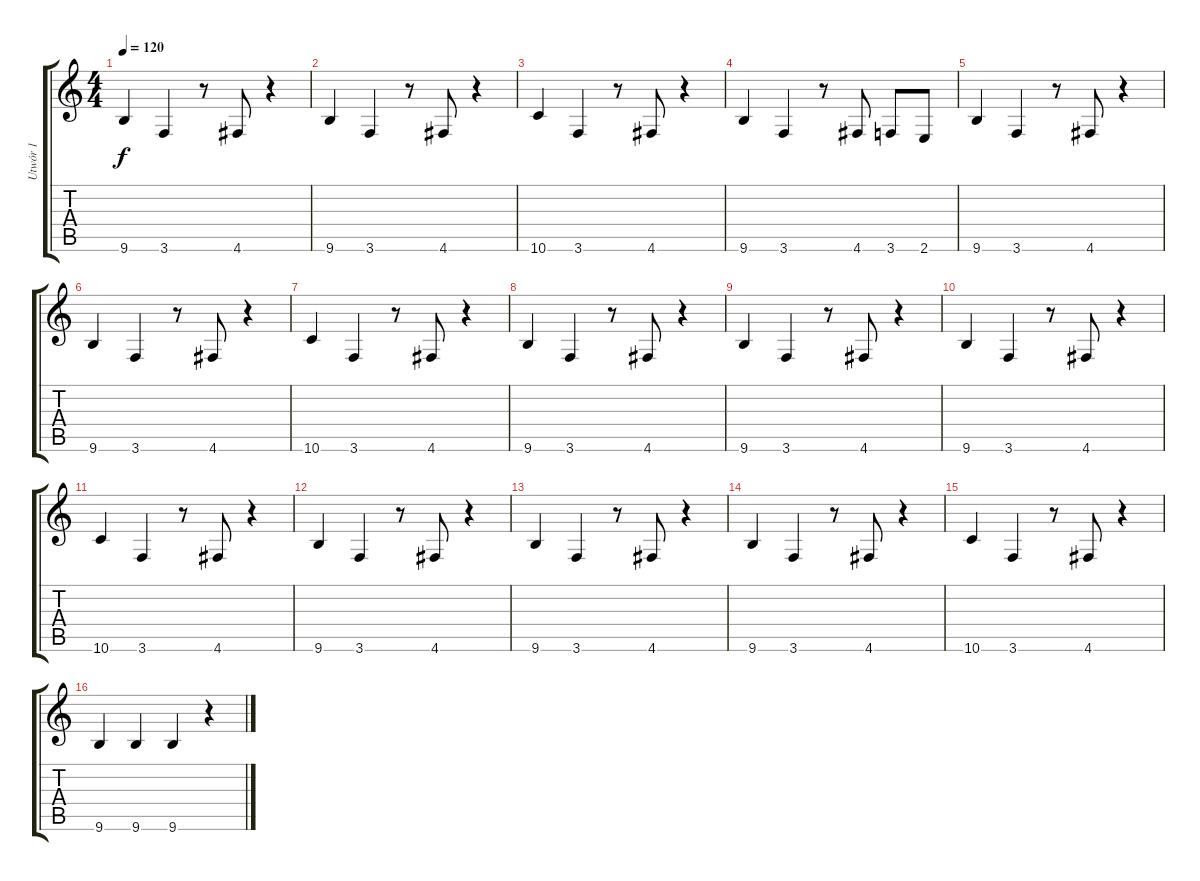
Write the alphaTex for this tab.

\track ("Utwór 1" "Utwór 1") {instrument guitarharmonics}
\staff {score tabs}
\tuning (D4 A3 F3 C3 G2 D2) {hide}
\ts (4 4)
\tempo 120
\clef g2
\ks c
9.6.4{dy f} 3.6.4 r.8 4.6.8 r.4 |
9.6.4 3.6.4 r.8 4.6.8 r.4 |
10.6.4 3.6.4 r.8 4.6.8 r.4 |
9.6.4 3.6.4 r.8 4.6.8 3.6.8 2.6.8 |
9.6.4{volume 10} 3.6.4 r.8 4.6.8 r.4 |
9.6.4 3.6.4 r.8 4.6.8 r.4 |
10.6.4 3.6.4 r.8 4.6.8 r.4 |
9.6.4 3.6.4 r.8 4.6.8 r.4 |
9.6.4{volume 7} 3.6.4 r.8 4.6.8 r.4 |
9.6.4 3.6.4 r.8 4.6.8 r.4 |
10.6.4 3.6.4 r.8 4.6.8 r.4 |
9.6.4 3.6.4 r.8 4.6.8 r.4 |
9.6.4{volume 4} 3.6.4 r.8 4.6.8 r.4 |
9.6.4 3.6.4 r.8 4.6.8 r.4 |
10.6.4 3.6.4 r.8 4.6.8 r.4 |
9.6.4 9.6.4 9.6.4 r.4
